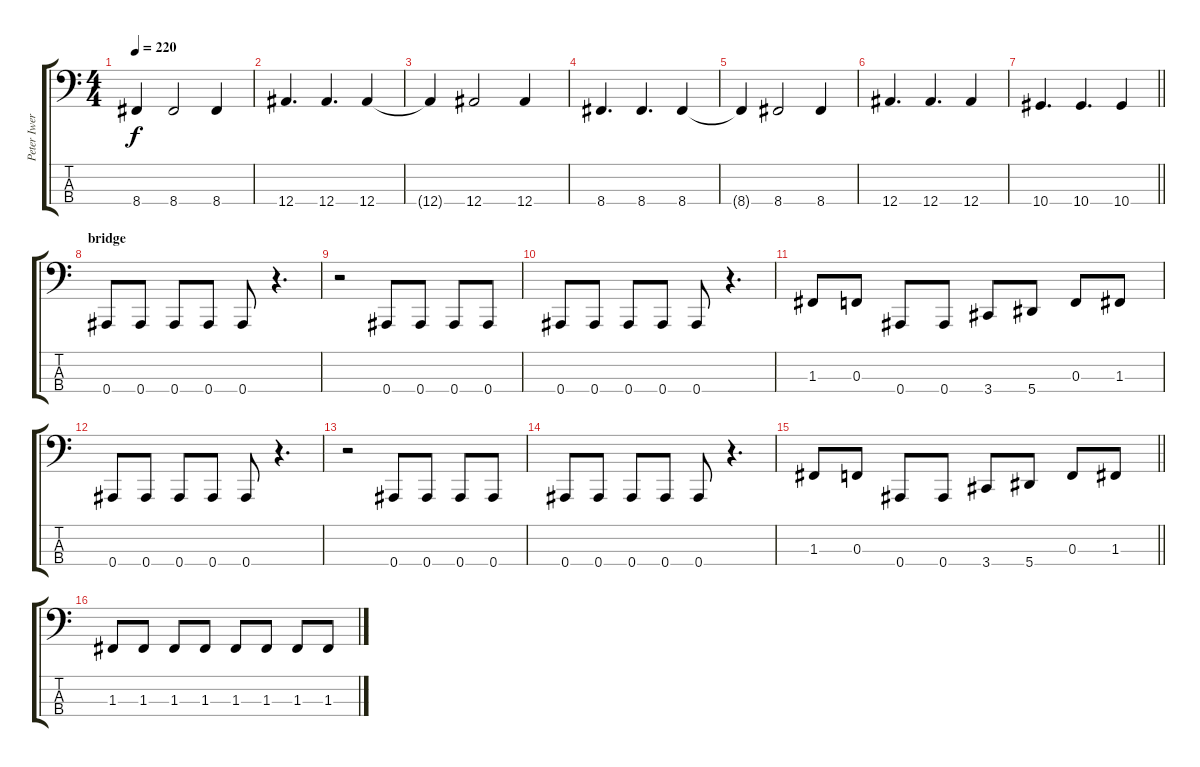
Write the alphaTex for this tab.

\track ("Peter Iwers" "Peter Iwer") {instrument electricbasspick}
\staff {score tabs}
\tuning (Eb2 Bb1 F1 Bb0) {hide}
\ts (4 4)
\tempo 220
\clef f4
\ks c
8.4{t}.4{dy f} 8.4.2 8.4.4 |
12.4.4{d} 12.4.4{d} 12.4.4 |
12.4{t}.4 12.4.2 12.4.4 |
8.4.4{d} 8.4.4{d} 8.4.4 |
8.4{t}.4 8.4.2 8.4.4 |
12.4.4{d} 12.4.4{d} 12.4.4 |
\barLineRight lightlight
10.4.4{d} 10.4.4{d} 10.4.4 |
\section ("" "bridge")
0.4.8 0.4.8 0.4.8 0.4.8 0.4.8 r.4{d} |
r.2 0.4.8 0.4.8 0.4.8 0.4.8 |
0.4.8 0.4.8 0.4.8 0.4.8 0.4.8 r.4{d} |
1.3.8 0.3.8 0.4.8 0.4.8 3.4.8 5.4.8 0.3.8 1.3.8 |
0.4.8 0.4.8 0.4.8 0.4.8 0.4.8 r.4{d} |
r.2 0.4.8 0.4.8 0.4.8 0.4.8 |
0.4.8 0.4.8 0.4.8 0.4.8 0.4.8 r.4{d} |
\barLineRight lightlight
1.3.8 0.3.8 0.4.8 0.4.8 3.4.8 5.4.8 0.3.8 1.3.8 |
1.3.8 1.3.8 1.3.8 1.3.8 1.3.8 1.3.8 1.3.8 1.3.8
